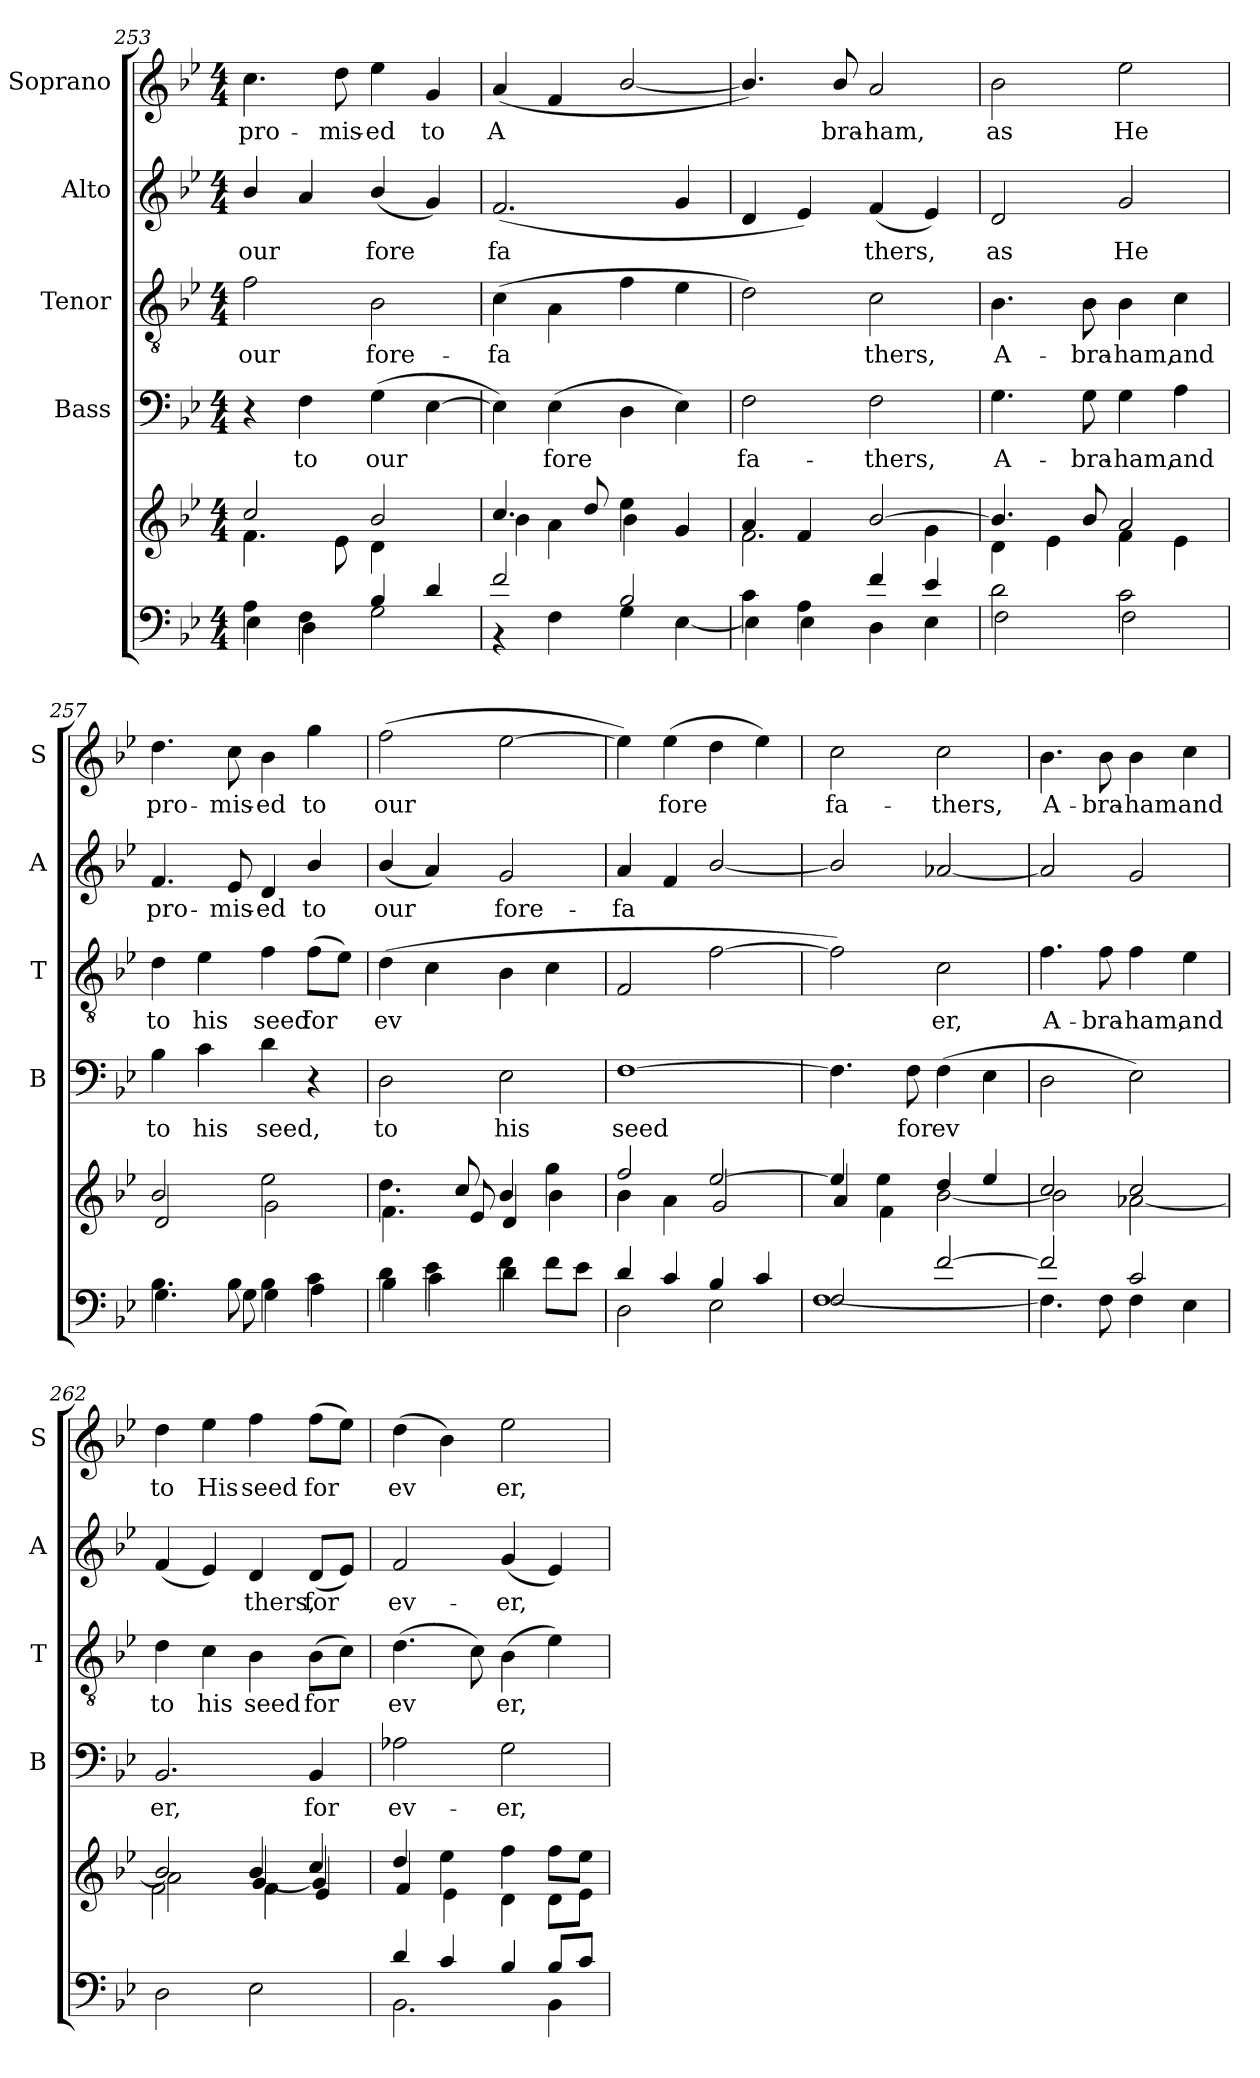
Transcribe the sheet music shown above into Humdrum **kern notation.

**kern	**kern	**kern	**text	**kern	**text	**kern	**text	**kern	**text
*part6	*part5	*part4	*part4	*part3	*part3	*part2	*part2	*part1	*part1
*staff6	*staff5	*staff4	*staff4	*staff3	*staff3	*staff2	*staff2	*staff1	*staff1
*	*	*I"Bass	*	*I"Tenor	*	*I"Alto	*	*I"Soprano	*
*	*	*I'B	*	*I'T	*	*I'A	*	*I'S	*
*clefF4	*clefG2	*clefF4	*	*clefGv2	*	*clefG2	*	*clefG2	*
*k[b-e-]	*k[b-e-]	*k[b-e-]	*	*k[b-e-]	*	*k[b-e-]	*	*k[b-e-]	*
*B-:	*B-:	*B-:	*	*B-:	*	*B-:	*	*B-:	*
*M4/4	*M4/4	*M4/4	*	*M4/4	*	*M4/4	*	*M4/4	*
=253	=253	=253	=253	=253	=253	=253	=253	=253	=253
*^	*^	*	*	*	*	*	*	*	*
!	!	!	!	!	!	!	!LO:LY:b	!	!LO:LY:b	!	!LO:LY:b
4A\	4E-\	2cc/	4.f\	4r	.	2f\	our	4b-/	our	4.cc\	pro-
!	!	!	!	!	!LO:LY:b	!	!	!	!	!	!
4F\	4D\	.	.	4F\	to	.	.	4a/	.	.	.
!	!	!	!	!	!	!	!	!	!	!	!LO:LY:b
.	.	.	8e-\	.	.	.	.	.	.	8dd\	-mis-
!	!	!	!	!	!LO:LY:b	!	!LO:LY:b	!	!LO:LY:b	!	!LO:LY:b
4B-/	2G\	2b-/	4d\	(>4G\	our	2B-\	fore-	(<4b-/	fore­	4ee-\	-ed
!	!	!	!	!	!	!	!	!	!	!	!LO:LY:b
4d/	.	.	4ryy	[4E-\	.	.	.	4g/)	.	4g/	to
=254	=254	=254	=254	=254	=254	=254	=254	=254	=254	=254	=254
!	!	!	!	!	!	!	!LO:LY:b	!	!LO:LY:b	!	!LO:LY:b
2f/	4r	4.cc/	4b-\	4E-\])	.	(>4c\	-fa­	(<2.f/	fa­	(<4a/	A­
!	!	!	!	!	!LO:LY:b	!	!	!	!	!	!
.	4F\	.	4a\	(>4E-\	fore­	4A\	.	.	.	4f/	.
.	.	8dd/	.	.	.	.	.	.	.	.	.
2B-/	4G\	4ee-\	4b-\	4D\	.	4f\	.	.	.	[2b-/	.
.	[<4E-\	4g/	4g/	4E-\)	.	4e-\	.	4g/	.	.	.
=255	=255	=255	=255	=255	=255	=255	=255	=255	=255	=255	=255
!	!	!	!	!	!LO:LY:b	!	!	!	!	!	!
4c\	4E-\]	4a/	2.f\	2F\	fa-	2d\)	.	4d/	.	4.b-/])	.
4A\	4E-\	4f/	.	.	.	.	.	4e-/)	.	.	.
!	!	!	!	!	!	!	!	!	!	!	!LO:LY:b
.	.	.	.	.	.	.	.	.	.	8b-/	bra-
!	!	!	!	!	!LO:LY:b	!	!LO:LY:b	!	!LO:LY:b	!	!LO:LY:b
4f/	4D\	[>2b-/	.	2F\	-thers,	2c\	thers,	(<4f/	thers,	2a/	-ham,
4e-/	4E-\	.	4g\	.	.	.	.	4e-/)	.	.	.
!!LO:LB:g=z
=256	=256	=256	=256	=256	=256	=256	=256	=256	=256	=256	=256
!	!	!	!	!	!LO:LY:b	!	!LO:LY:b	!	!LO:LY:b	!	!LO:LY:b
2d\	2F\	4.b-/]	4d\	4.G\	A-	4.B-\	A-	2d/	as	2b-\	as
.	.	.	4e-\	.	.	.	.	.	.	.	.
!	!	!	!	!	!LO:LY:b	!	!LO:LY:b	!	!	!	!
.	.	8b-/	.	8G\	-bra-	8B-\	-bra-	.	.	.	.
!	!	!	!	!	!LO:LY:b	!	!LO:LY:b	!	!LO:LY:b	!	!LO:LY:b
2c\	2F\	2a/	4f\	4G\	-ham,	4B-\	-ham,	2g/	He	2ee-\	He
!	!	!	!	!	!LO:LY:b	!	!LO:LY:b	!	!	!	!
.	.	.	4e-\	4A\	and	4c\	and	.	.	.	.
=257	=257	=257	=257	=257	=257	=257	=257	=257	=257	=257	=257
!	!	!	!	!	!LO:LY:b	!	!LO:LY:b	!	!LO:LY:b	!	!LO:LY:b
4.B-\	4.G\	2b-/	2d/	4B-\	to	4d\	to	4.f/	pro-	4.dd\	pro-
!	!	!	!	!	!LO:LY:b	!	!LO:LY:b	!	!	!	!
.	.	.	.	4c\	his	4e-\	his	.	.	.	.
!	!	!	!	!	!	!	!	!	!LO:LY:b	!	!LO:LY:b
8B-\	8G\	.	.	.	.	.	.	8e-/	-mis-	8cc\	-mis-
!	!	!	!	!	!LO:LY:b	!	!LO:LY:b	!	!LO:LY:b	!	!LO:LY:b
4B-\	4G\	2ee-\	2g\	4d\	seed,	4f\	seed	4d/	-ed	4b-\	-ed
!	!	!	!	!	!	!	!LO:LY:b	!	!LO:LY:b	!	!LO:LY:b
4c\	4A\	.	.	4r	.	(>8f\L	for	4b-/	to	4gg\	to
.	.	.	.	.	.	8e-\J)	.	.	.	.	.
=258	=258	=258	=258	=258	=258	=258	=258	=258	=258	=258	=258
!	!	!	!	!	!LO:LY:b	!	!LO:LY:b	!	!LO:LY:b	!	!LO:LY:b
4d\	4B-\	4.dd\	4.f\	2D\	to	(>4d\	ev­	(<4b-/	our	(>2ff\	our
4e-\	4c\	.	.	.	.	4c\	.	4a/)	.	.	.
.	.	8cc/	8e-/	.	.	.	.	.	.	.	.
!	!	!	!	!	!LO:LY:b	!	!	!	!LO:LY:b	!	!
4f\	4d\	4b-/	4d/	2E-\	his	4B-\	.	2g/	fore-	[2ee-\	.
8f\L	4ryy	4gg\	4b-\	.	.	4c\	.	.	.	.	.
8e-\J	.	.	.	.	.	.	.	.	.	.	.
=259	=259	=259	=259	=259	=259	=259	=259	=259	=259	=259	=259
!	!	!	!	!	!LO:LY:b	!	!	!	!LO:LY:b	!	!
4d/	2D\	2ff/	4b-\	[1F	seed	2F/	.	4a/	-fa­	4ee-\])	.
!	!	!	!	!	!	!	!	!	!	!	!LO:LY:b
4c/	.	.	4a\	.	.	.	.	4f/	.	(>4ee-\	fore­
4B-/	2E-\	[>2ee-/	2g/	.	.	[2f\	.	[2b-/	.	4dd\	.
4c/	.	.	.	.	.	.	.	.	.	4ee-\)	.
=260	=260	=260	=260	=260	=260	=260	=260	=260	=260	=260	=260
!	!	!	!	!	!	!	!	!	!	!	!LO:LY:b
2F/	[<1F	4ee-/]	4a/	4.F\]	.	2f\])	.	2b-/]	.	2cc\	fa-
.	.	4ee-\	4f\	.	.	.	.	.	.	.	.
!	!	!	!	!	!LO:LY:b	!	!	!	!	!	!
.	.	.	.	8F\	for	.	.	.	.	.	.
!	!	!	!	!	!LO:LY:b	!	!LO:LY:b	!	!	!	!LO:LY:b
[>2f/	.	4dd/	[<2b-\	(>4F\	ev­	2c\	er,	[2a-X/	.	2cc\	-thers,
.	.	4ee-/	.	4E-\	.	.	.	.	.	.	.
=261	=261	=261	=261	=261	=261	=261	=261	=261	=261	=261	=261
!	!	!	!	!	!	!	!LO:LY:b	!	!	!	!LO:LY:b
2f/]	4.F\]	2cc/	2b-\]	2D\	.	4.f\	A-	2a-/]	.	4.b-\	A-
!	!	!	!	!	!	!	!LO:LY:b	!	!	!	!LO:LY:b
.	8F\	.	.	.	.	8f\	-bra-	.	.	8b-\	-bra-
!	!	!	!	!	!	!	!LO:LY:b	!	!	!	!LO:LY:b
2c/	4F\	2cc/	[<2a-X\	2E-\)	.	4f\	-ham,	2g/	.	4b-\	-ham
!	!	!	!	!	!	!	!LO:LY:b	!	!	!	!LO:LY:b
.	4E-\	.	.	.	.	4e-\	and	.	.	4cc\	and
!!LO:LB:g=z
=262	=262	=262	=262	=262	=262	=262	=262	=262	=262	=262	=262
*	*	*	*^	*	*	*	*	*	*	*	*
!	!	!	!	!	!	!LO:LY:b	!	!LO:LY:b	!	!	!	!LO:LY:b
*v	*v	*	*	*	*	*	*	*	*	*	*	*
2D\	2b-/	2a-\]	2f\	2.BB-/	er,	4d\	to	(<4f/	.	4dd\	to
!	!	!	!	!	!	!	!LO:LY:b	!	!	!	!LO:LY:b
.	.	.	.	.	.	4c\	his	4e-/)	.	4ee-\	His
!	!	!	!	!	!	!	!LO:LY:b	!	!LO:LY:b	!	!LO:LY:b
2E-\	4b-/	[>4g/	4f\	.	.	4B-\	seed	4d/	thers,	4ff\	seed
!	!	!	!	!	!LO:LY:b	!	!LO:LY:b	!	!LO:LY:b	!	!LO:LY:b
.	4cc/	4g/]	4e-/	4BB-/	for	(>8B-\L	for	(<8d/L	for	(>8ff\L	for
.	.	.	.	.	.	8c\J)	.	8e-/J)	.	8ee-\J)	.
*	*	*v	*v	*	*	*	*	*	*	*	*
=263	=263	=263	=263	=263	=263	=263	=263	=263	=263	=263
*^	*	*	*	*	*	*	*	*	*	*
!	!	!	!	!	!LO:LY:b	!	!LO:LY:b	!	!LO:LY:b	!	!LO:LY:b
4d/	2.BB-\	4dd/	4f/	2A-X\	ev-	(>4.d\	ev­	2f/	ev-	(>4dd\	ev­
4c/	.	4ee-\	4e-\	.	.	.	.	.	.	4b-\)	.
.	.	.	.	.	.	8c\)	.	.	.	.	.
!	!	!	!	!	!LO:LY:b	!	!LO:LY:b	!	!LO:LY:b	!	!LO:LY:b
4B-/	.	4ff\	4d\	2G\	-er,	(>4B-\	er,	(<4g/	-er,	2ee-\	er,
8B-/L	4BB-\	8ff\L	8d\L	.	.	4e-\)	.	4e-/)	.	.	.
8c/J	.	8ee-\J	8e-\J	.	.	.	.	.	.	.	.
*v	*v	*	*	*	*	*	*	*	*	*	*
*	*v	*v	*	*	*	*	*	*	*	*
=	=	=	=	=	=	=	=	=	=
*-	*-	*-	*-	*-	*-	*-	*-	*-	*-
